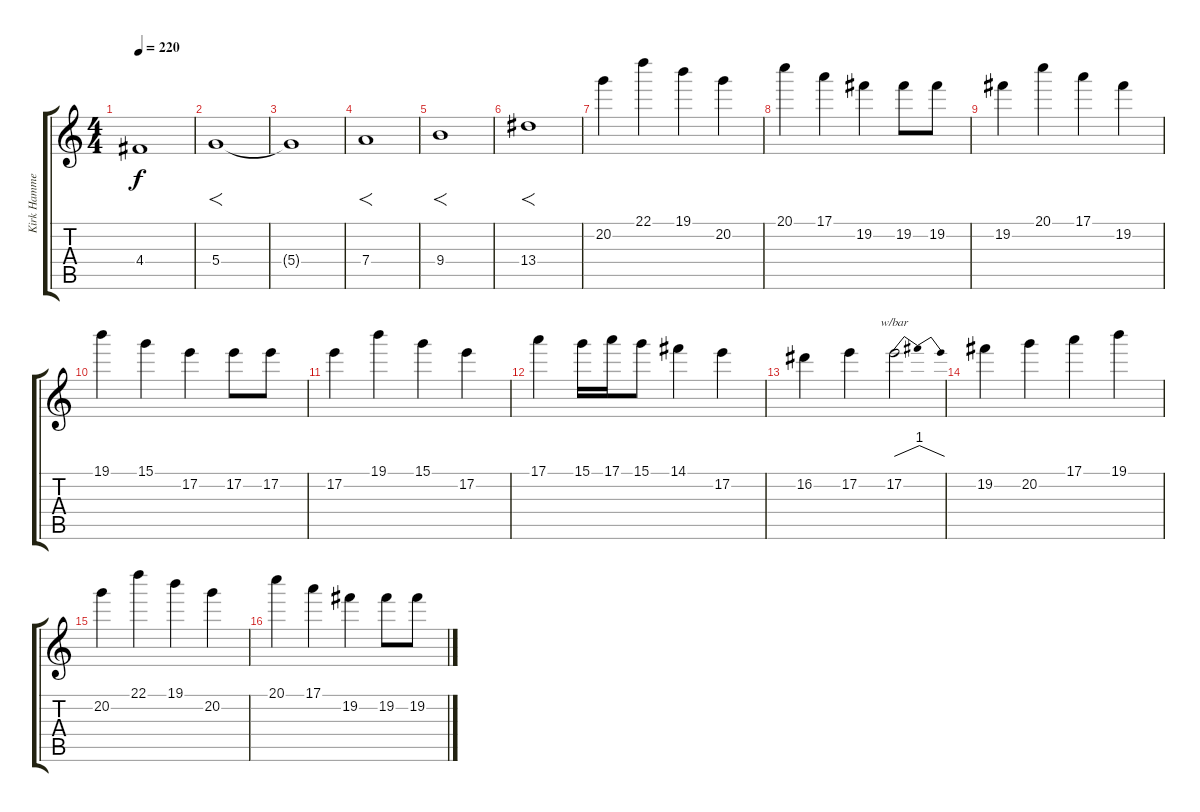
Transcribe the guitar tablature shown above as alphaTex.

\track ("Kirk Hammett (Lead & Rithm Guitars)" "Kirk Hamme") {instrument distortionguitar}
\staff {score tabs}
\tuning (E4 B3 G3 D3 A2 E2) {hide}
\ts (4 4)
\tempo 220
\clef g2
\ks c
4.4{t}.1{dy f} |
5.4.1{f} |
5.4{t}.1 |
7.4.1{f} |
9.4.1{f} |
13.4.1{f} |
20.2.4 22.1.4 19.1.4 20.2.4 |
20.1.4 17.1.4 19.2.4 19.2.8 19.2.8 |
19.2.4 20.1.4 17.1.4 19.2.4 |
19.1.4 15.1.4 17.2.4 17.2.8 17.2.8 |
17.2.4 19.1.4 15.1.4 17.2.4 |
17.1.4 15.1.16 17.1.16 15.1.8 14.1.4 17.2.4 |
16.2.4 17.2.4 17.2.2{tbe (dip default 0 0 15 4 30 4 60 0)} |
19.2.4 20.2.4 17.1.4 19.1.4 |
20.2.4 22.1.4 19.1.4 20.2.4 |
20.1.4 17.1.4 19.2.4 19.2.8 19.2.8
